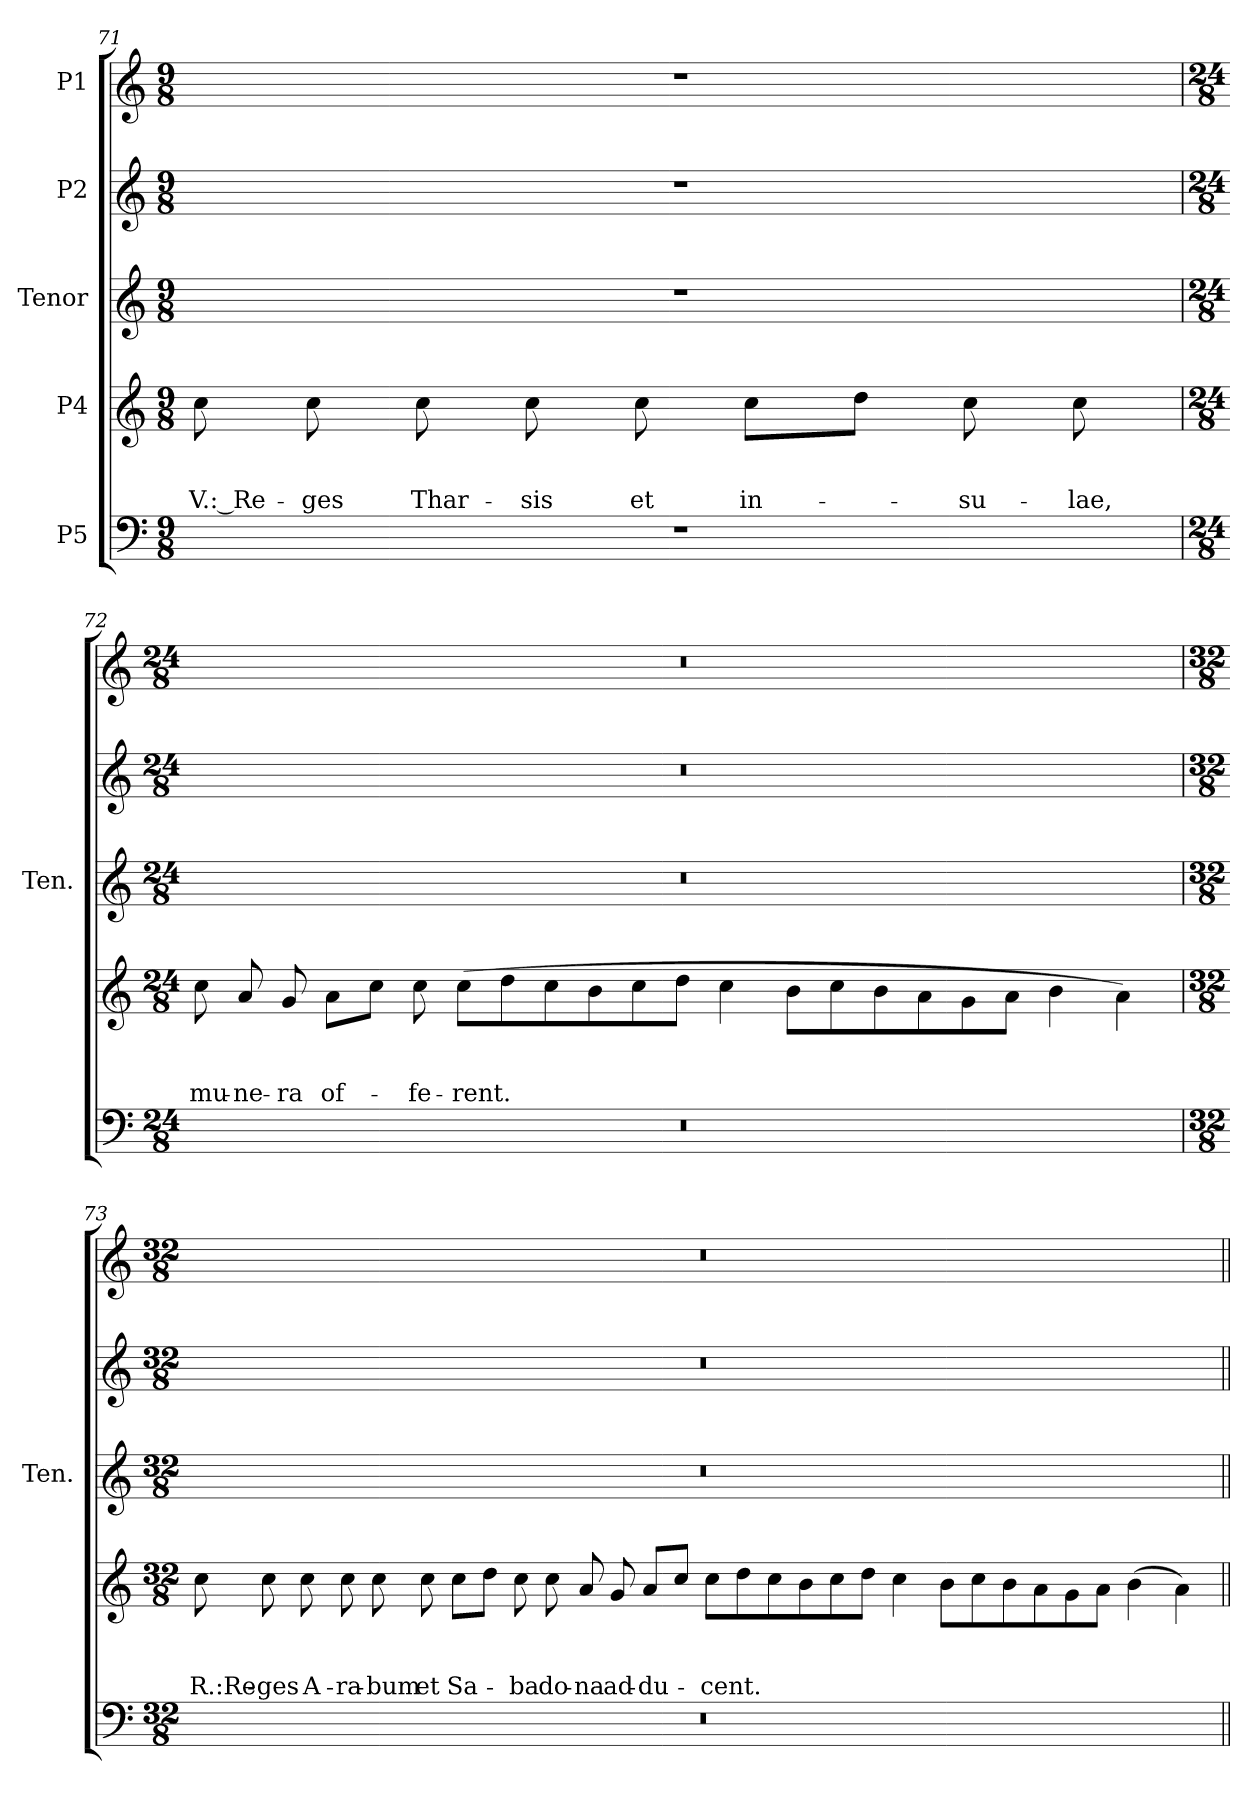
**kern	**kern	**text	**text	**text	**kern	**kern	**kern
*part5	*part4	*part4	*part4	*part4	*part3	*part2	*part1
*staff5	*staff4	*staff4	*staff4	*staff4	*staff3	*staff2	*staff1
*I"P5	*I"P4	*	*	*	*I"Tenor	*I"P2	*I"P1
*	*	*	*	*	*I'Ten.	*	*
!!LO:LB:g=z
*clefF4	*clefG2	*	*	*	*clefG2	*clefG2	*clefG2
*	*ITrd7c12	*	*	*	*ITrd7c12	*	*
*k[]	*k[]	*	*	*	*k[]	*k[]	*k[]
*C:	*C:	*	*	*	*C:	*C:	*C:
*M9/8	*M9/8	*	*	*	*M9/8	*M9/8	*M9/8
=71	=71	=71	=71	=71	=71	=71	=71
!LO:N:vis=1	!	!	!	!LO:LY:b	!LO:N:vis=1	!LO:N:vis=1	!LO:N:vis=1
8%9r	8c\	.	.	V.: Re-	8%9r	8%9r	8%9r
!	!	!	!	!LO:LY:b	!	!	!
.	8c\	.	.	-ges	.	.	.
!	!	!	!	!LO:LY:b	!	!	!
.	8c\	.	.	Thar-	.	.	.
!	!	!	!	!LO:LY:b	!	!	!
.	8c\	.	.	-sis	.	.	.
!	!	!	!	!LO:LY:b	!	!	!
.	8c\	.	.	et	.	.	.
!	!	!	!	!LO:LY:b	!	!	!
.	8c\L	.	.	in-	.	.	.
.	8d\J	.	.	.	.	.	.
!	!	!	!	!LO:LY:b	!	!	!
.	8c\	.	.	-su-	.	.	.
!	!	!	!	!LO:LY:b	!	!	!
.	8c\	.	.	-lae,	.	.	.
=72	=72	=72	=72	=72	=72	=72	=72
*M24/8	*M24/8	*	*	*	*M24/8	*M24/8	*M24/8
!LO:N:vis=1	!	!	!	!LO:LY:b	!LO:N:vis=1	!LO:N:vis=1	!LO:N:vis=1
0.r	8c\	.	.	mu-	0.r	0.r	0.r
!	!	!	!	!LO:LY:b	!	!	!
.	8A/	.	.	-ne-	.	.	.
!	!	!	!	!LO:LY:b	!	!	!
.	8G/	.	.	-ra	.	.	.
!	!	!	!	!LO:LY:b	!	!	!
.	8A\L	.	.	of-	.	.	.
.	8c\J	.	.	.	.	.	.
!	!	!	!	!LO:LY:b	!	!	!
.	8c\	.	.	-fe-	.	.	.
!	!	!	!	!LO:LY:b	!	!	!
.	(>8c\L	.	.	-rent.	.	.	.
.	8d\	.	.	.	.	.	.
.	8c\	.	.	.	.	.	.
.	8B\	.	.	.	.	.	.
.	8c\	.	.	.	.	.	.
.	8d\J	.	.	.	.	.	.
.	4c\	.	.	.	.	.	.
.	8B\L	.	.	.	.	.	.
.	8c\	.	.	.	.	.	.
.	8B\	.	.	.	.	.	.
.	8A\	.	.	.	.	.	.
.	8G\	.	.	.	.	.	.
.	8A\J	.	.	.	.	.	.
.	4B\	.	.	.	.	.	.
.	4A\)	.	.	.	.	.	.
!!LO:LB:g=z
=73	=73	=73	=73	=73	=73	=73	=73
*M32/8	*M32/8	*	*	*	*M32/8	*M32/8	*M32/8
!LO:N:vis=1	!	!	!	!LO:LY:b	!LO:N:vis=1	!LO:N:vis=1	!LO:N:vis=1
00r	8c\	.	.	R.:Re-	00r	00r	00r
!	!	!	!	!LO:LY:b	!	!	!
.	8c\	.	.	-ges	.	.	.
!	!	!	!	!LO:LY:b	!	!	!
.	8c\	.	.	A-	.	.	.
!	!	!	!	!LO:LY:b	!	!	!
.	8c\	.	.	-ra-	.	.	.
!	!	!	!	!LO:LY:b	!	!	!
.	8c\	.	.	-bum	.	.	.
!	!	!	!	!LO:LY:b	!	!	!
.	8c\	.	.	et	.	.	.
!	!	!	!	!LO:LY:b	!	!	!
.	8c\L	.	.	Sa-	.	.	.
.	8d\J	.	.	.	.	.	.
!	!	!	!	!LO:LY:b	!	!	!
.	8c\	.	.	-ba	.	.	.
!	!	!	!	!LO:LY:b	!	!	!
.	8c\	.	.	do-	.	.	.
!	!	!	!	!LO:LY:b	!	!	!
.	8A/	.	.	-na	.	.	.
!	!	!	!	!LO:LY:b	!	!	!
.	8G/	.	.	ad-	.	.	.
!	!	!	!	!LO:LY:b	!	!	!
.	8A/L	.	.	-du-	.	.	.
.	8c/J	.	.	.	.	.	.
!	!	!	!	!LO:LY:b	!	!	!
.	8c\L	.	.	-cent.	.	.	.
.	8d\	.	.	.	.	.	.
.	8c\	.	.	.	.	.	.
.	8B\	.	.	.	.	.	.
.	8c\	.	.	.	.	.	.
.	8d\J	.	.	.	.	.	.
.	4c\	.	.	.	.	.	.
.	8B\L	.	.	.	.	.	.
.	8c\	.	.	.	.	.	.
.	8B\	.	.	.	.	.	.
.	8A\	.	.	.	.	.	.
.	8G\	.	.	.	.	.	.
.	8A\J	.	.	.	.	.	.
.	(>4B\	.	.	.	.	.	.
.	4A\)	.	.	.	.	.	.
=||	=||	=||	=||	=||	=||	=||	=||
*-	*-	*-	*-	*-	*-	*-	*-
